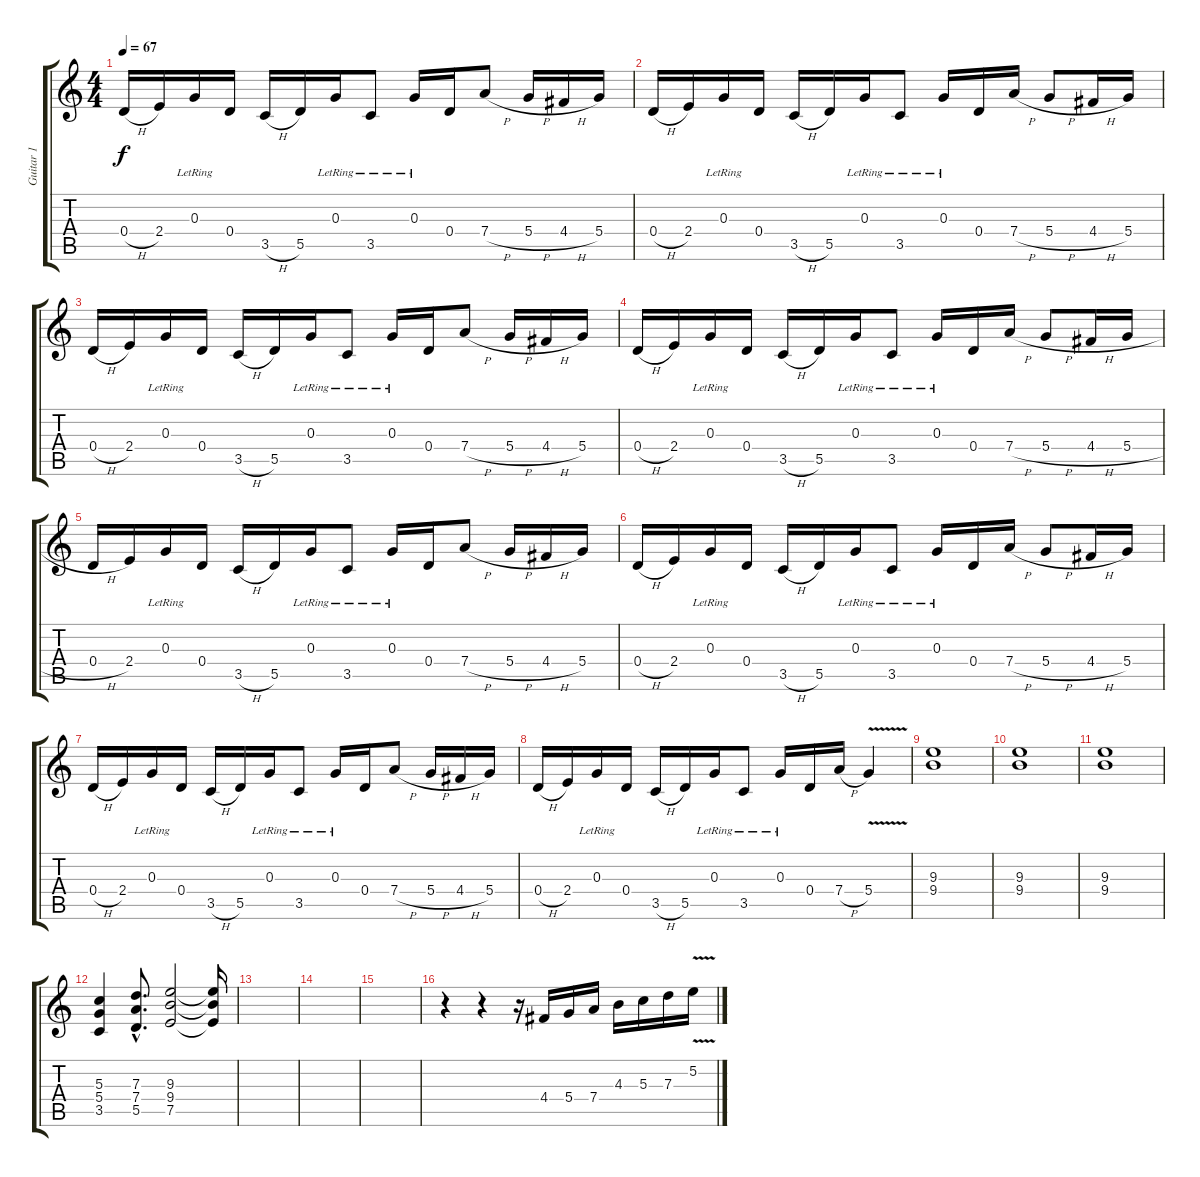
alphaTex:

\track ("Guitar 1" "Guitar 1") {instrument electricguitarclean}
\staff {score tabs}
\tuning (E4 B3 G3 D3 A2 E2) {hide}
\ts (4 4)
\tempo 67
\clef g2
\ks c
0.4{h}.16{dy f instrument electricguitarclean} 2.4.16 0.3{lr}.16 0.4.16 3.5{h}.16 5.5.16 0.3{lr}.16 3.5{lr}.8 0.3{lr}.16 0.4.16 7.4{h}.8 5.4{h}.16 4.4{h}.16 5.4.16 |
0.4{h}.16 2.4.16 0.3{lr}.16 0.4.16 3.5{h}.16 5.5.16 0.3{lr}.16 3.5{lr}.8 0.3{lr}.16 0.4.16 7.4{h}.16 5.4{h}.8 4.4{h}.16 5.4.16 |
0.4{h}.16 2.4.16 0.3{lr}.16 0.4.16 3.5{h}.16 5.5.16 0.3{lr}.16 3.5{lr}.8 0.3{lr}.16 0.4.16 7.4{h}.8 5.4{h}.16 4.4{h}.16 5.4.16 |
0.4{h}.16 2.4.16 0.3{lr}.16 0.4.16 3.5{h}.16 5.5.16 0.3{lr}.16 3.5{lr}.8 0.3{lr}.16 0.4.16 7.4{h}.16 5.4{h}.8 4.4{h}.16 5.4{h}.16 |
0.4{h}.16 2.4.16 0.3{lr}.16 0.4.16 3.5{h}.16 5.5.16 0.3{lr}.16 3.5{lr}.8 0.3{lr}.16 0.4.16 7.4{h}.8 5.4{h}.16 4.4{h}.16 5.4.16 |
0.4{h}.16 2.4.16 0.3{lr}.16 0.4.16 3.5{h}.16 5.5.16 0.3{lr}.16 3.5{lr}.8 0.3{lr}.16 0.4.16 7.4{h}.16 5.4{h}.8 4.4{h}.16 5.4.16 |
0.4{h}.16 2.4.16 0.3{lr}.16 0.4.16 3.5{h}.16 5.5.16 0.3{lr}.16 3.5{lr}.8 0.3{lr}.16 0.4.16 7.4{h}.8 5.4{h}.16 4.4{h}.16 5.4.16 |
0.4{h}.16 2.4.16 0.3{lr}.16 0.4.16 3.5{h}.16 5.5.16 0.3{lr}.16 3.5{lr}.8 0.3{lr}.16 0.4.16 7.4{h}.16 5.4{v}.4 |
(9.3 9.4).1{instrument distortionguitar} |
(9.3 9.4).1{instrument distortionguitar} |
(9.3 9.4).1{instrument distortionguitar} |
(5.3 5.4 3.5).4 (7.3{hac} 7.4{hac} 5.5{hac}).8{d} (9.3 9.4 7.5).2 (9.3{t} 9.4{t} 7.5{t}).16 |
|
|
|
r.4{instrument distortionguitar} r.4 r.16 4.4.16 5.4.16 7.4.16 4.3.16 5.3.16 7.3.16 5.2{v}.16
